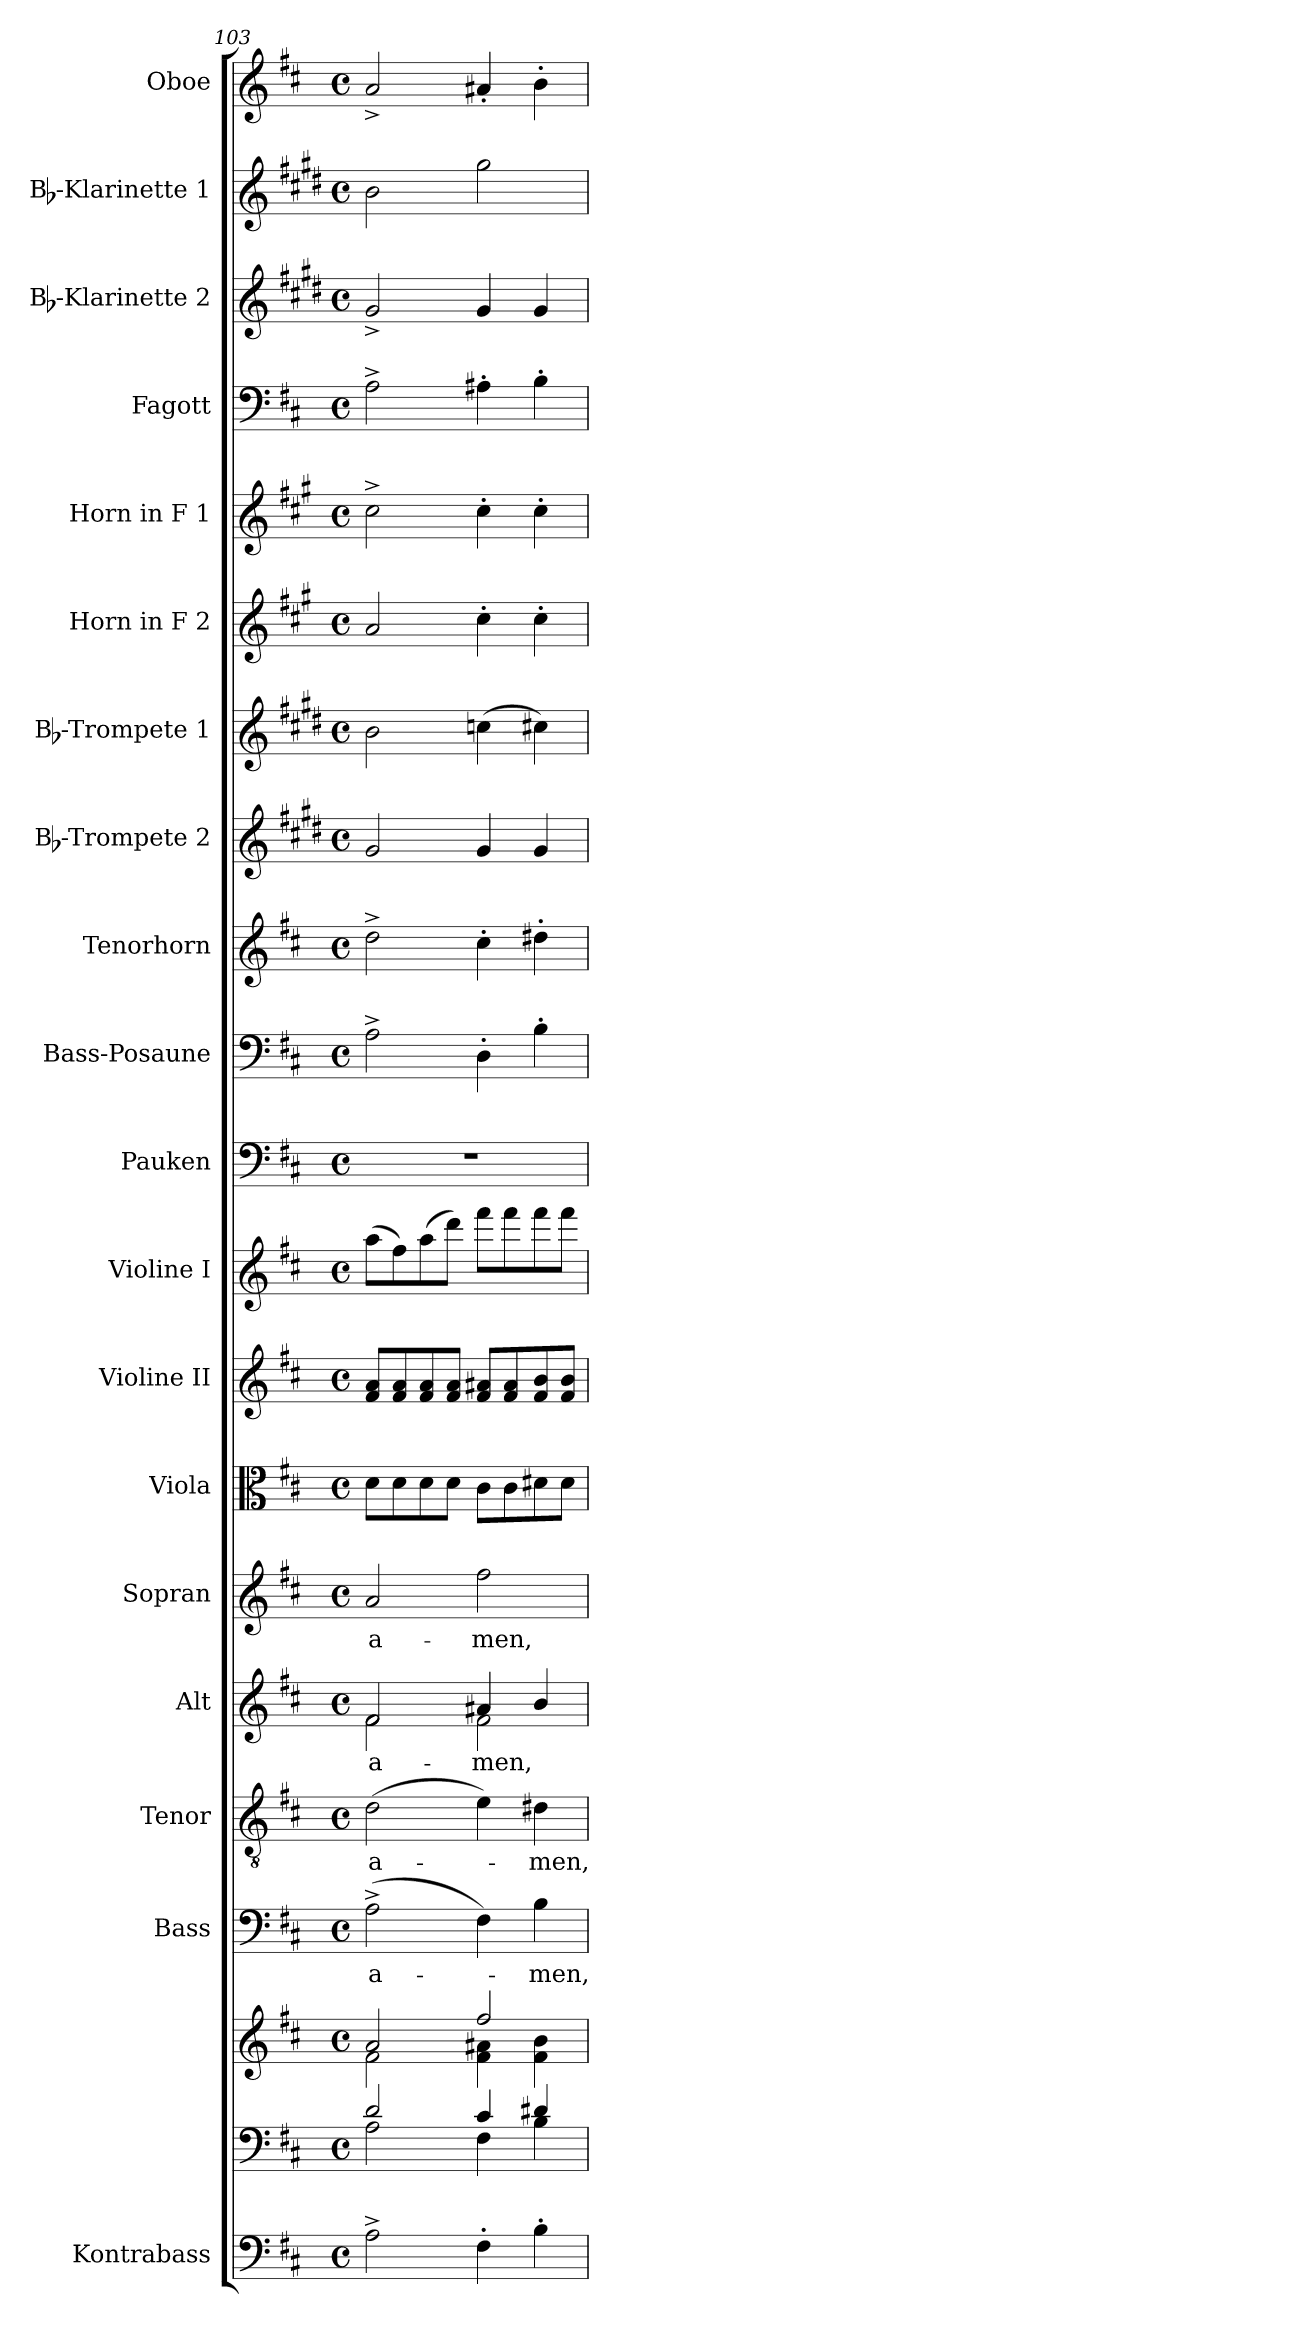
**kern	**kern	**kern	**kern	**text	**kern	**text	**kern	**text	**kern	**text	**kern	**kern	**kern	**kern	**kern	**kern	**kern	**kern	**kern	**kern	**kern	**kern	**kern	**kern
*part20	*part19	*part19	*part18	*part18	*part17	*part17	*part16	*part16	*part15	*part15	*part14	*part13	*part12	*part11	*part10	*part9	*part8	*part7	*part6	*part5	*part4	*part3	*part2	*part1
*staff21	*staff20	*staff19	*staff18	*staff18	*staff17	*staff17	*staff16	*staff16	*staff15	*staff15	*staff14	*staff13	*staff12	*staff11	*staff10	*staff9	*staff8	*staff7	*staff6	*staff5	*staff4	*staff3	*staff2	*staff1
*I"Kontrabass	*	*	*I"Bass	*	*I"Tenor	*	*I"Alt	*	*I"Sopran	*	*I"Viola	*I"Violine II	*I"Violine I	*I"Pauken	*I"Bass-Posaune	*I"Tenorhorn	*I"Bb-Trompete 2	*I"Bb-Trompete 1	*I"Horn in F 2	*I"Horn in F 1	*I"Fagott	*I"Bb-Klarinette 2	*I"Bb-Klarinette 1	*I"Oboe
*I'Kb.	*	*	*I'B.	*	*I'T.	*	*I'A.	*	*I'S.	*	*I'Vla.	*I'Vl. II	*I'Vl. I	*I'Pk.	*I'B. Pos.	*I'T. Hrn.	*I'Bb Trp. 2	*I'Bb Trp. 1	*	*	*I'Fg.	*I'Bb Kl. 2	*I'Bb Kl. 1	*I'Ob.
*clefF4	*clefF4	*clefG2	*clefF4	*	*clefGv2	*	*clefG2	*	*clefG2	*	*clefC3	*clefG2	*clefG2	*clefF4	*clefF4	*clefG2	*clefG2	*clefG2	*clefG2	*clefG2	*clefF4	*clefG2	*clefG2	*clefG2
*ITrd7c12	*	*	*	*	*	*	*	*	*	*	*	*	*	*	*	*ITrd8c14	*ITrd1c2	*ITrd1c2	*ITrd4c7	*ITrd4c7	*	*ITrd1c2	*ITrd1c2	*
*k[f#c#]	*k[f#c#]	*k[f#c#]	*k[f#c#]	*	*k[f#c#]	*	*k[f#c#]	*	*k[f#c#]	*	*k[f#c#]	*k[f#c#]	*k[f#c#]	*k[f#c#]	*k[f#c#]	*k[f#c#]	*k[f#c#]	*k[f#c#]	*k[f#c#]	*k[f#c#]	*k[f#c#]	*k[f#c#]	*k[f#c#]	*k[f#c#]
*D:	*D:	*D:	*D:	*	*D:	*	*D:	*	*D:	*	*D:	*D:	*D:	*D:	*D:	*D:	*D:	*D:	*D:	*D:	*D:	*D:	*D:	*D:
*M4/4	*M4/4	*M4/4	*M4/4	*	*M4/4	*	*M4/4	*	*M4/4	*	*M4/4	*M4/4	*M4/4	*M4/4	*M4/4	*M4/4	*M4/4	*M4/4	*M4/4	*M4/4	*M4/4	*M4/4	*M4/4	*M4/4
*met(c)	*met(c)	*met(c)	*met(c)	*	*met(c)	*	*met(c)	*	*met(c)	*	*met(c)	*met(c)	*met(c)	*met(c)	*met(c)	*met(c)	*met(c)	*met(c)	*met(c)	*met(c)	*met(c)	*met(c)	*met(c)	*met(c)
=103	=103	=103	=103	=103	=103	=103	=103	=103	=103	=103	=103	=103	=103	=103	=103	=103	=103	=103	=103	=103	=103	=103	=103	=103
*	*^	*^	*	*	*	*	*	*	*	*	*	*	*	*	*	*	*	*	*	*	*	*	*	*
!	!	!	!	!	!	!LO:LY:b	!	!LO:LY:b	!	!LO:LY:b	!	!LO:LY:b	!	!	!	!	!	!	!	!	!	!	!	!	!	!
*	*	*	*	*	*	*	*	*	*^	*	*	*	*	*	*	*	*	*	*	*	*	*	*	*	*	*
2AA^>\	2d/	2A\	2a/	2f#\	(>2A^>\	a-	(>2d\	a-	2f#/	2f#\	a-	2a/	a-	8d\L	8f#/ 8a/L	(>8aa\L	1r	2A^>\	2d^>\	2f#/	2a\	2d/	2f#^>\	2A^>\	2f#^</	2a\	2a^</
.	.	.	.	.	.	.	.	.	.	.	.	.	.	8d\	8f#/ 8a/	8ff#\)	.	.	.	.	.	.	.	.	.	.	.
.	.	.	.	.	.	.	.	.	.	.	.	.	.	8d\	8f#/ 8a/	(>8aa\	.	.	.	.	.	.	.	.	.	.	.
.	.	.	.	.	.	.	.	.	.	.	.	.	.	8d\J	8f#/ 8a/J	8ddd\J)	.	.	.	.	.	.	.	.	.	.	.
!	!	!	!	!	!	!	!	!	!	!	!LO:LY:b	!	!LO:LY:b	!	!	!	!	!	!	!	!	!	!	!	!	!	!
4FF#'>\	4c#/	4F#\	2ff#/	4f#\ 4a#X\	4F#\)	.	4e\)	.	4a#X/	2f#\	-men,	2ff#\	-men,	8c#\L	8f#/ 8a#X/L	8fff#\L	.	4D'>\	4c#'>\	4f#/	(>4b-X\	4f#'>\	4f#'>\	4A#X'>\	4f#/	2ff#\	4a#X'</
.	.	.	.	.	.	.	.	.	.	.	.	.	.	8c#\	8f#/ 8a#/	8fff#\	.	.	.	.	.	.	.	.	.	.	.
!	!	!	!	!	!	!LO:LY:b	!	!LO:LY:b	!	!	!	!	!	!	!	!	!	!	!	!	!	!	!	!	!	!	!
4BB'>\	4d#X/	4B\	.	4f#\ 4b\	4B\	-men,	4d#X\	-men,	4b/	.	.	.	.	8d#X\	8f#/ 8b/	8fff#\	.	4B'>\	4d#X'>\	4f#/	4bn\)	4f#'>\	4f#'>\	4B'>\	4f#/	.	4b'>\
.	.	.	.	.	.	.	.	.	.	.	.	.	.	8d#\J	8f#/ 8b/J	8fff#\J	.	.	.	.	.	.	.	.	.	.	.
*	*v	*v	*	*	*	*	*	*	*v	*v	*	*	*	*	*	*	*	*	*	*	*	*	*	*	*	*	*
*	*	*v	*v	*	*	*	*	*	*	*	*	*	*	*	*	*	*	*	*	*	*	*	*	*	*
=	=	=	=	=	=	=	=	=	=	=	=	=	=	=	=	=	=	=	=	=	=	=	=	=
*-	*-	*-	*-	*-	*-	*-	*-	*-	*-	*-	*-	*-	*-	*-	*-	*-	*-	*-	*-	*-	*-	*-	*-	*-
